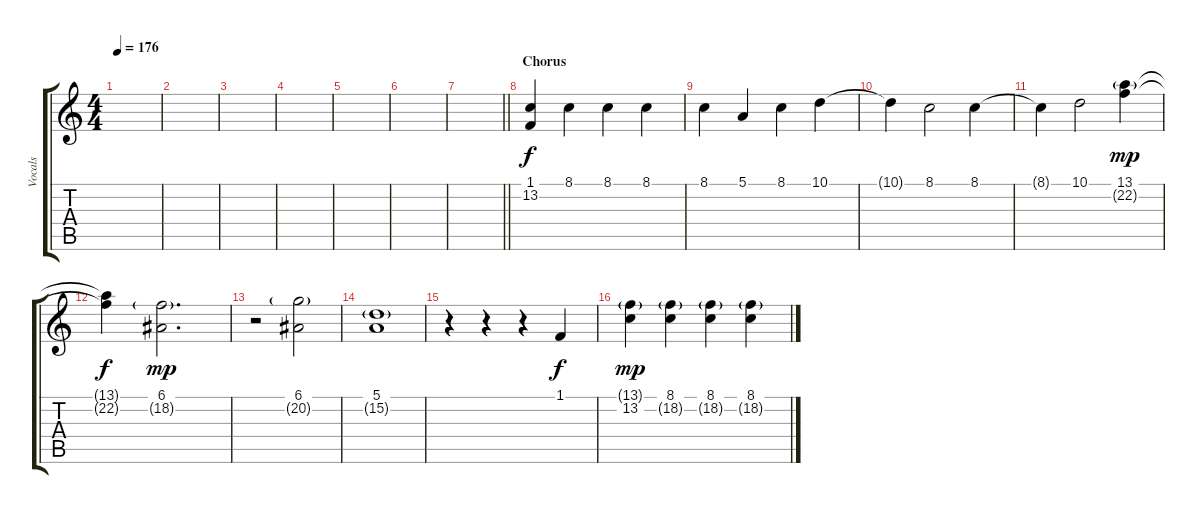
\track ("Vocals" "Vocals") {instrument lead6voice}
\staff {score tabs}
\tuning (E4 B3 G3 D3 A2 E2) {hide}
\ts (4 4)
\tempo 176
\clef g2
\ks c
|
|
|
|
|
|
\barLineRight lightlight
|
\section ("" "Chorus")
(1.1 13.2).4 8.1.4 8.1.4 8.1.4 |
8.1.4 5.1.4 8.1.4 10.1.4 |
10.1{t}.4 8.1.2 8.1.4 |
8.1{t}.4 10.1.2 (13.1 22.2{g}).4{dy mp} |
(13.1{t} 22.2{t}).4{dy f} (6.1 18.2{g}).2{d dy mp} |
r.2 (6.1 20.2{g}).2 |
(5.1 15.2{g}).1 |
r.4 r.4 r.4 1.1.4{dy f} |
(13.1{g} 13.2).4{dy mp} (8.1 18.2{g}).4 (8.1 18.2{g}).4 (8.1 18.2{g}).4
